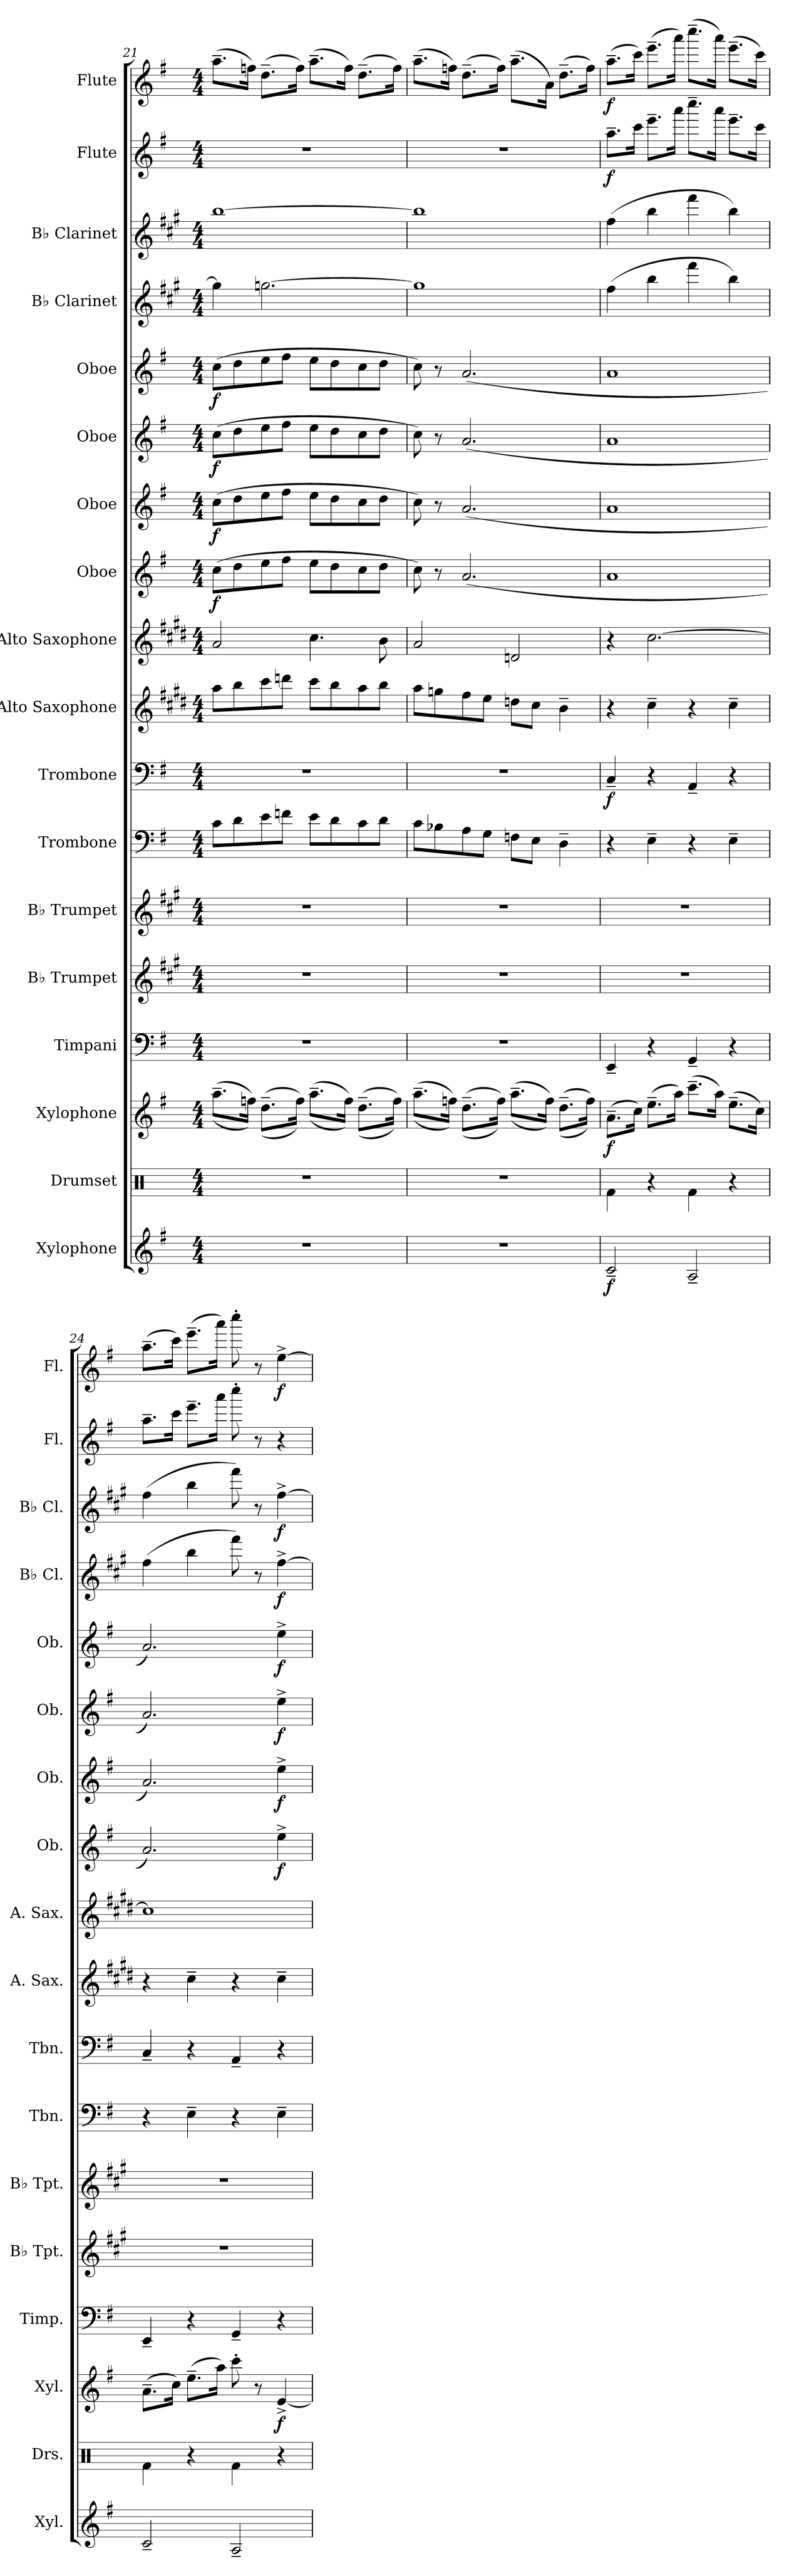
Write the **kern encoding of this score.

**kern	**dynam	**kern	**kern	**dynam	**kern	**kern	**kern	**kern	**kern	**dynam	**kern	**kern	**kern	**dynam	**kern	**dynam	**kern	**dynam	**kern	**dynam	**kern	**dynam	**kern	**dynam	**kern	**dynam	**kern	**dynam
*part18	*part18	*part17	*part16	*part16	*part15	*part14	*part13	*part12	*part11	*part11	*part10	*part9	*part8	*part8	*part7	*part7	*part6	*part6	*part5	*part5	*part4	*part4	*part3	*part3	*part2	*part2	*part1	*part1
*staff18	*staff18	*staff17	*staff16	*staff16	*staff15	*staff14	*staff13	*staff12	*staff11	*staff11	*staff10	*staff9	*staff8	*staff8	*staff7	*staff7	*staff6	*staff6	*staff5	*staff5	*staff4	*staff4	*staff3	*staff3	*staff2	*staff2	*staff1	*staff1
*I"Xylophone	*	*I"Drumset	*I"Xylophone	*	*I"Timpani	*I"B♭ Trumpet	*I"B♭ Trumpet	*I"Trombone	*I"Trombone	*	*I"Alto Saxophone	*I"Alto Saxophone	*I"Oboe	*	*I"Oboe	*	*I"Oboe	*	*I"Oboe	*	*I"B♭ Clarinet	*	*I"B♭ Clarinet	*	*I"Flute	*	*I"Flute	*
*I'Xyl.	*	*I'Drs.	*I'Xyl.	*	*I'Timp.	*I'B♭ Tpt.	*I'B♭ Tpt.	*I'Tbn.	*I'Tbn.	*	*I'A. Sax.	*I'A. Sax.	*I'Ob.	*	*I'Ob.	*	*I'Ob.	*	*I'Ob.	*	*I'B♭ Cl.	*	*I'B♭ Cl.	*	*I'Fl.	*	*I'Fl.	*
*clefG2	*	*clefX	*clefG2	*	*clefF4	*clefG2	*clefG2	*clefF4	*clefF4	*	*clefG2	*clefG2	*clefG2	*	*clefG2	*	*clefG2	*	*clefG2	*	*clefG2	*	*clefG2	*	*clefG2	*	*clefG2	*
*ITrd-7c-12	*	*	*ITrd-7c-12	*	*	*ITrd1c2	*ITrd1c2	*	*	*	*ITrd5c9	*ITrd5c9	*	*	*	*	*	*	*	*	*ITrd1c2	*	*ITrd1c2	*	*	*	*	*
*k[f#]	*	*k[]	*k[f#]	*	*k[f#]	*k[f#]	*k[f#]	*k[f#]	*k[f#]	*	*k[f#]	*k[f#]	*k[f#]	*	*k[f#]	*	*k[f#]	*	*k[f#]	*	*k[f#]	*	*k[f#]	*	*k[f#]	*	*k[f#]	*
*M4/4	*	*M4/4	*M4/4	*	*M4/4	*M4/4	*M4/4	*M4/4	*M4/4	*	*M4/4	*M4/4	*M4/4	*	*M4/4	*	*M4/4	*	*M4/4	*	*M4/4	*	*M4/4	*	*M4/4	*	*M4/4	*
=21	=21	=21	=21	=21	=21	=21	=21	=21	=21	=21	=21	=21	=21	=21	=21	=21	=21	=21	=21	=21	=21	=21	=21	=21	=21	=21	=21	=21
!	!	!	!	!	!	!	!	!	!	!	!	!	!	!LO:DY:b	!	!LO:DY:b	!	!LO:DY:b	!	!LO:DY:b	!	!	!	!	!	!	!	!
1r	.	1r	((8.aaa~\L	.	1r	1r	1r	8c\L	1r	.	8cc\L	2c/	(8cc\L	f	(8cc\L	f	(8cc\L	f	(8cc\L	f	4ff\]	.	[1aa	.	1r	.	(8.aa~\L	.
.	.	.	.	.	.	.	.	8d\	.	.	8dd\	.	8dd\	.	8dd\	.	8dd\	.	8dd\	.	.	.	.	.	.	.	.	.
.	.	.	16fffn\Jk))	.	.	.	.	.	.	.	.	.	.	.	.	.	.	.	.	.	.	.	.	.	.	.	16ffn\Jk)	.
.	.	.	((8.ddd~\L	.	.	.	.	8e\	.	.	8ee\	.	8ee\	.	8ee\	.	8ee\	.	8ee\	.	[2.ffn\	.	.	.	.	.	(8.dd~\L	.
.	.	.	.	.	.	.	.	8fn\J	.	.	8ffn\J	.	8ff#\J	.	8ff#\J	.	8ff#\J	.	8ff#\J	.	.	.	.	.	.	.	.	.
.	.	.	16fff\Jk))	.	.	.	.	.	.	.	.	.	.	.	.	.	.	.	.	.	.	.	.	.	.	.	16ff\Jk)	.
.	.	.	((8.aaa~\L	.	.	.	.	8e\L	.	.	8ee\L	4.e\	8ee\L	.	8ee\L	.	8ee\L	.	8ee\L	.	.	.	.	.	.	.	(8.aa~\L	.
.	.	.	.	.	.	.	.	8d\	.	.	8dd\	.	8dd\	.	8dd\	.	8dd\	.	8dd\	.	.	.	.	.	.	.	.	.
.	.	.	16fff\Jk))	.	.	.	.	.	.	.	.	.	.	.	.	.	.	.	.	.	.	.	.	.	.	.	16ff\Jk)	.
.	.	.	((8.ddd~\L	.	.	.	.	8c\	.	.	8cc\	.	8cc\	.	8cc\	.	8cc\	.	8cc\	.	.	.	.	.	.	.	(8.dd~\L	.
.	.	.	.	.	.	.	.	8d\J	.	.	8dd\J	8d\	8dd\J	.	8dd\J	.	8dd\J	.	8dd\J	.	.	.	.	.	.	.	.	.
.	.	.	16fff\Jk))	.	.	.	.	.	.	.	.	.	.	.	.	.	.	.	.	.	.	.	.	.	.	.	16ff\Jk)	.
!!LO:PB:g=z
=22	=22	=22	=22	=22	=22	=22	=22	=22	=22	=22	=22	=22	=22	=22	=22	=22	=22	=22	=22	=22	=22	=22	=22	=22	=22	=22	=22	=22
1r	.	1r	((8.aaa~\L	.	1r	1r	1r	8c\L	1r	.	8cc\L	2c/	8cc\)	.	8cc\)	.	8cc\)	.	8cc\)	.	1ff]	.	1aa]	.	1r	.	(8.aa~\L	.
.	.	.	.	.	.	.	.	8B-X\	.	.	8b-X\	.	8r	.	8r	.	8r	.	8r	.	.	.	.	.	.	.	.	.
.	.	.	16fffn\Jk))	.	.	.	.	.	.	.	.	.	.	.	.	.	.	.	.	.	.	.	.	.	.	.	16ffn\Jk)	.
.	.	.	((8.ddd~\L	.	.	.	.	8A\	.	.	8a\	.	(2.a/	.	(2.a/	.	(2.a/	.	(2.a/	.	.	.	.	.	.	.	(8.dd~\L	.
.	.	.	.	.	.	.	.	8G\J	.	.	8g\J	.	.	.	.	.	.	.	.	.	.	.	.	.	.	.	.	.
.	.	.	16fff\Jk))	.	.	.	.	.	.	.	.	.	.	.	.	.	.	.	.	.	.	.	.	.	.	.	16ff\Jk)	.
.	.	.	((8.aaa~\L	.	.	.	.	8Fn\L	.	.	8fn\L	2Fn/	.	.	.	.	.	.	.	.	.	.	.	.	.	.	(8.aa~\L	.
.	.	.	.	.	.	.	.	8E\J	.	.	8e\J	.	.	.	.	.	.	.	.	.	.	.	.	.	.	.	.	.
.	.	.	16fff\Jk))	.	.	.	.	.	.	.	.	.	.	.	.	.	.	.	.	.	.	.	.	.	.	.	16a\Jk)	.
.	.	.	((8.ddd~\L	.	.	.	.	4D~\	.	.	4d~\	.	.	.	.	.	.	.	.	.	.	.	.	.	.	.	(8.dd~\L	.
.	.	.	16fff\Jk))	.	.	.	.	.	.	.	.	.	.	.	.	.	.	.	.	.	.	.	.	.	.	.	16ff\Jk)	.
=23	=23	=23	=23	=23	=23	=23	=23	=23	=23	=23	=23	=23	=23	=23	=23	=23	=23	=23	=23	=23	=23	=23	=23	=23	=23	=23	=23	=23
!	!LO:DY:b	!	!	!LO:DY:b	!	!	!	!	!	!LO:DY:b	!	!	!	!	!	!	!	!	!	!	!	!	!	!	!	!LO:DY:b	!	!LO:DY:b
2cc~/	f	4Rf\	(8.aa~\L	f	4EE~/	1r	1r	4r	4C~/	f	4r	4r	1a	.	1a	.	1a	.	1a	.	(4ee\	.	(4ee\	.	8.aa~\L	f	(8.aa~\L	f
.	.	.	16ccc\Jk)	.	.	.	.	.	.	.	.	.	.	.	.	.	.	.	.	.	.	.	.	.	16ccc\Jk	.	16ccc\Jk)	.
.	.	4r	(8.eee~\L	.	4r	.	.	4E~\	4r	.	4e~\	[2.e\	.	.	.	.	.	.	.	.	4aa\	.	4aa\	.	8.eee~\L	.	(8.eee~\L	.
.	.	.	16aaa\Jk)	.	.	.	.	.	.	.	.	.	.	.	.	.	.	.	.	.	.	.	.	.	16aaa\Jk	.	16aaa\Jk)	.
2a~/	.	4Rf\	(8.cccc~\L	.	4GG~/	.	.	4r	4AA~/	.	4r	.	.	.	.	.	.	.	.	.	4eee\	.	4eee\	.	8.cccc~\L	.	(8.cccc~\L	.
.	.	.	16aaa\Jk)	.	.	.	.	.	.	.	.	.	.	.	.	.	.	.	.	.	.	.	.	.	16aaa\Jk	.	16aaa\Jk)	.
.	.	4r	(8.eee~\L	.	4r	.	.	4E~\	4r	.	4e~\	.	.	.	.	.	.	.	.	.	4aa\)	.	4aa\)	.	8.eee~\L	.	(8.eee~\L	.
.	.	.	16ccc\Jk)	.	.	.	.	.	.	.	.	.	.	.	.	.	.	.	.	.	.	.	.	.	16ccc\Jk	.	16ccc\Jk)	.
=24	=24	=24	=24	=24	=24	=24	=24	=24	=24	=24	=24	=24	=24	=24	=24	=24	=24	=24	=24	=24	=24	=24	=24	=24	=24	=24	=24	=24
2cc~/	.	4Rf\	(8.aa~\L	.	4EE~/	1r	1r	4r	4C~/	.	4r	1e]	2.a/)	.	2.a/)	.	2.a/)	.	2.a/)	.	(4ee\	.	(4ee\	.	8.aa~\L	.	(8.aa~\L	.
.	.	.	16ccc\Jk)	.	.	.	.	.	.	.	.	.	.	.	.	.	.	.	.	.	.	.	.	.	16ccc\Jk	.	16ccc\Jk)	.
.	.	4r	(8.eee~\L	.	4r	.	.	4E~\	4r	.	4e~\	.	.	.	.	.	.	.	.	.	4aa\	.	4aa\	.	8.eee~\L	.	(8.eee~\L	.
.	.	.	16aaa\Jk)	.	.	.	.	.	.	.	.	.	.	.	.	.	.	.	.	.	.	.	.	.	16aaa\Jk	.	16aaa\Jk)	.
2a~/	.	4Rf\	8cccc'\	.	4GG~/	.	.	4r	4AA~/	.	4r	.	.	.	.	.	.	.	.	.	8eee\)	.	8eee\)	.	8cccc'\	.	8cccc'\	.
.	.	.	8r	.	.	.	.	.	.	.	.	.	.	.	.	.	.	.	.	.	8r	.	8r	.	8r	.	8r	.
!	!	!	!	!LO:DY:b	!	!	!	!	!	!	!	!	!	!LO:DY:b	!	!LO:DY:b	!	!LO:DY:b	!	!LO:DY:b	!	!LO:DY:b	!	!LO:DY:b	!	!	!	!LO:DY:b
.	.	4r	[4ee^/	f	4r	.	.	4E~\	4r	.	4e~\	.	4ee^\	f	4ee^\	f	4ee^\	f	4ee^\	f	[4ee^\	f	[4ee^\	f	4r	.	[4ee^\	f
=	=	=	=	=	=	=	=	=	=	=	=	=	=	=	=	=	=	=	=	=	=	=	=	=	=	=	=	=
*-	*-	*-	*-	*-	*-	*-	*-	*-	*-	*-	*-	*-	*-	*-	*-	*-	*-	*-	*-	*-	*-	*-	*-	*-	*-	*-	*-	*-
